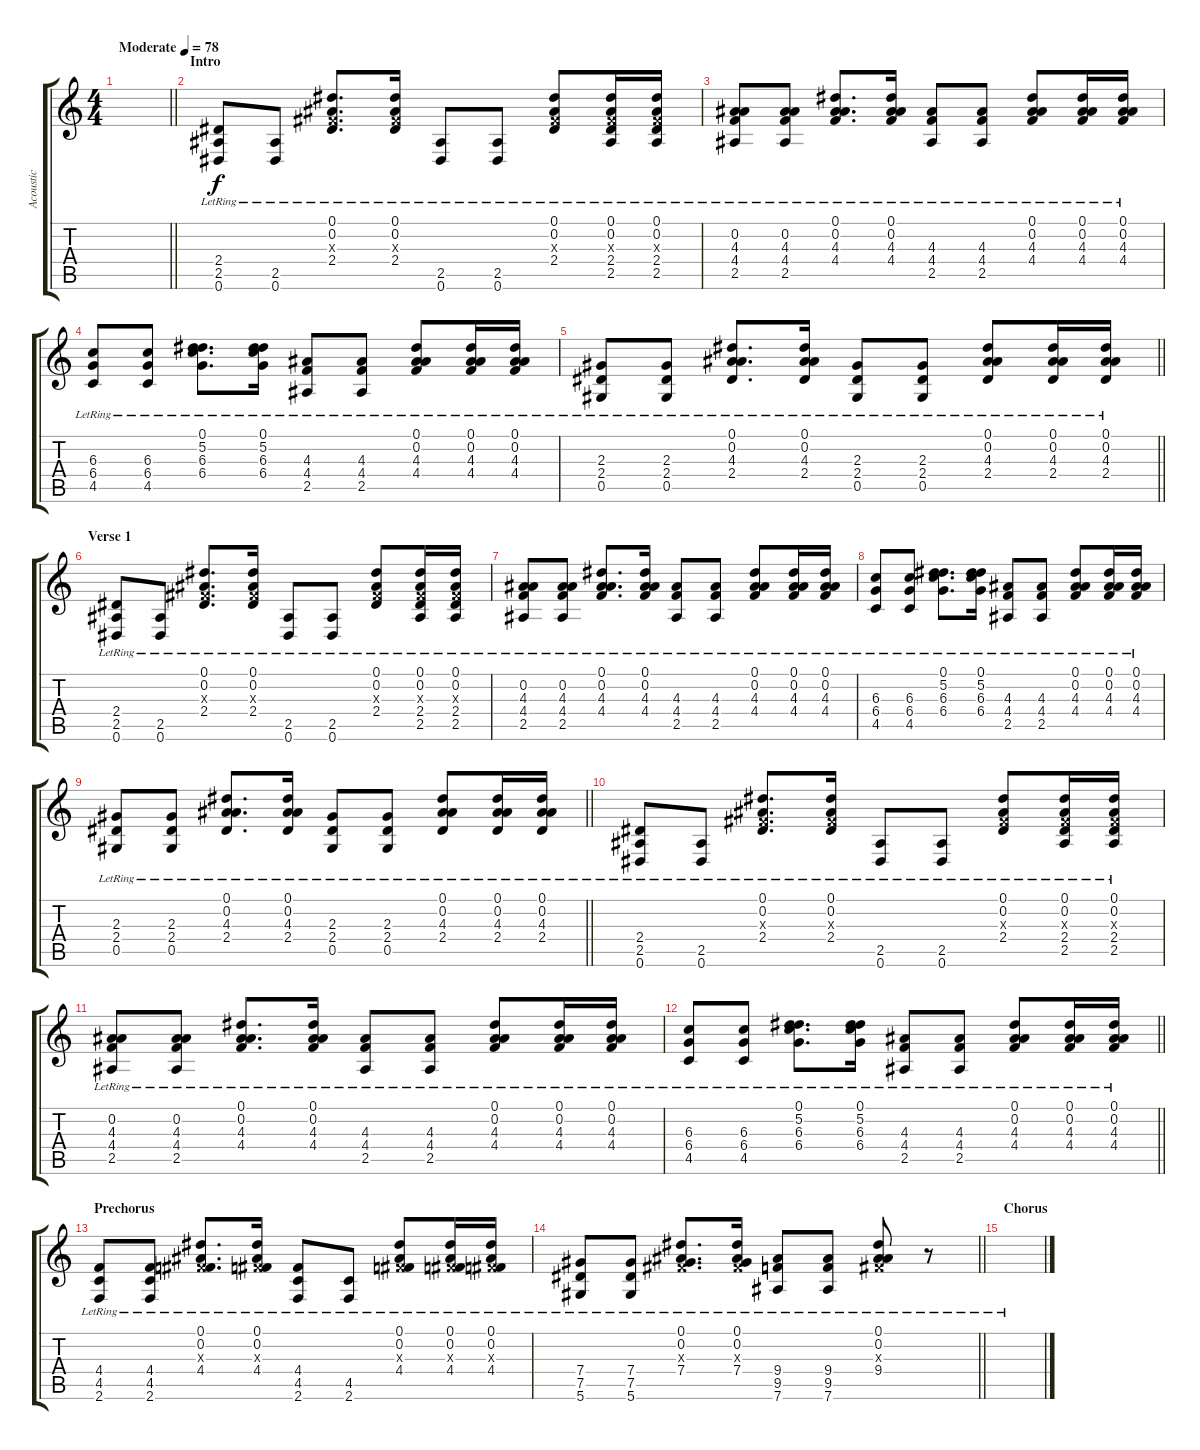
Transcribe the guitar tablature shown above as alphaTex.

\track ("Acoustic" "Acoustic") {instrument acousticguitarsteel}
\staff {score tabs}
\tuning (Eb4 Bb3 Gb3 Db3 Ab2 Eb2) {hide}
\ts (4 4)
\tempo (78 "Moderate")
\clef g2
\barLineRight lightlight
\ks c
|
\section ("" "Intro")
(2.4{lr} 2.5{lr} 0.6{lr}).8 (2.5{lr} 0.6{lr}).8 (0.1{lr} 0.2{lr} 0.3{x} 2.4{lr}).8{d} (0.1{lr} 0.2{lr} 0.3{x} 2.4{lr}).16 (2.5{lr} 0.6{lr}).8 (2.5{lr} 0.6{lr}).8 (0.1{lr} 0.2{lr} 0.3{x} 2.4{lr}).8 (0.1{lr} 0.2{lr} 0.3{x} 2.4{lr} 2.5{lr}).16 (0.1{lr} 0.2{lr} 0.3{x} 2.4{lr} 2.5{lr}).16 |
(0.2 4.3 4.4{lr} 2.5{lr}).8 (0.2 4.3 4.4 2.5{lr}).8 (0.1{lr} 0.2{lr} 4.3 4.4{lr}).8{d} (0.1{lr} 0.2{lr} 4.3 4.4{lr}).16 (4.3 4.4 2.5{lr}).8 (4.3 4.4 2.5{lr}).8 (0.1{lr} 0.2{lr} 4.3 4.4{lr}).8 (0.1{lr} 0.2{lr} 4.3 4.4{lr}).16 (0.1{lr} 0.2{lr} 4.3 4.4{lr}).16 |
(6.3 6.4{lr} 4.5{lr}).8 (6.3 6.4 4.5{lr}).8 (0.1{lr} 5.2{lr} 6.3 6.4{lr}).8{d} (0.1{lr} 5.2{lr} 6.3 6.4{lr}).16 (4.3 4.4 2.5{lr}).8 (4.3 4.4 2.5{lr}).8 (0.1{lr} 0.2{lr} 4.3 4.4{lr}).8 (0.1{lr} 0.2{lr} 4.3 4.4{lr}).16 (0.1{lr} 0.2{lr} 4.3 4.4{lr}).16 |
\barLineRight lightlight
(2.3 2.4{lr} 0.5{lr}).8 (2.3 2.4 0.5{lr}).8 (0.1{lr} 0.2{lr} 4.3 2.4{lr}).8{d} (0.1{lr} 0.2{lr} 4.3 2.4{lr}).16 (2.3 2.4 0.5{lr}).8 (2.3 2.4 0.5{lr}).8 (0.1{lr} 0.2{lr} 4.3 2.4{lr}).8 (0.1{lr} 0.2{lr} 4.3 2.4{lr}).16 (0.1{lr} 0.2{lr} 4.3 2.4{lr}).16 |
\section ("" "Verse 1")
(2.4{lr} 2.5{lr} 0.6{lr}).8 (2.5{lr} 0.6{lr}).8 (0.1{lr} 0.2{lr} 0.3{x} 2.4{lr}).8{d} (0.1{lr} 0.2{lr} 0.3{x} 2.4{lr}).16 (2.5{lr} 0.6{lr}).8 (2.5{lr} 0.6{lr}).8 (0.1{lr} 0.2{lr} 0.3{x} 2.4{lr}).8 (0.1{lr} 0.2{lr} 0.3{x} 2.4{lr} 2.5{lr}).16 (0.1{lr} 0.2{lr} 0.3{x} 2.4{lr} 2.5{lr}).16 |
(0.2 4.3 4.4{lr} 2.5{lr}).8 (0.2 4.3 4.4 2.5{lr}).8 (0.1{lr} 0.2{lr} 4.3 4.4{lr}).8{d} (0.1{lr} 0.2{lr} 4.3 4.4{lr}).16 (4.3 4.4 2.5{lr}).8 (4.3 4.4 2.5{lr}).8 (0.1{lr} 0.2{lr} 4.3 4.4{lr}).8 (0.1{lr} 0.2{lr} 4.3 4.4{lr}).16 (0.1{lr} 0.2{lr} 4.3 4.4{lr}).16 |
(6.3 6.4{lr} 4.5{lr}).8 (6.3 6.4 4.5{lr}).8 (0.1{lr} 5.2{lr} 6.3 6.4{lr}).8{d} (0.1{lr} 5.2{lr} 6.3 6.4{lr}).16 (4.3 4.4 2.5{lr}).8 (4.3 4.4 2.5{lr}).8 (0.1{lr} 0.2{lr} 4.3 4.4{lr}).8 (0.1{lr} 0.2{lr} 4.3 4.4{lr}).16 (0.1{lr} 0.2{lr} 4.3 4.4{lr}).16 |
\barLineRight lightlight
(2.3 2.4{lr} 0.5{lr}).8 (2.3 2.4 0.5{lr}).8 (0.1{lr} 0.2{lr} 4.3 2.4{lr}).8{d} (0.1{lr} 0.2{lr} 4.3 2.4{lr}).16 (2.3 2.4 0.5{lr}).8 (2.3 2.4 0.5{lr}).8 (0.1{lr} 0.2{lr} 4.3 2.4{lr}).8 (0.1{lr} 0.2{lr} 4.3 2.4{lr}).16 (0.1{lr} 0.2{lr} 4.3 2.4{lr}).16 |
(2.4{lr} 2.5{lr} 0.6{lr}).8 (2.5{lr} 0.6{lr}).8 (0.1{lr} 0.2{lr} 0.3{x} 2.4{lr}).8{d} (0.1{lr} 0.2{lr} 0.3{x} 2.4{lr}).16 (2.5{lr} 0.6{lr}).8 (2.5{lr} 0.6{lr}).8 (0.1{lr} 0.2{lr} 0.3{x} 2.4{lr}).8 (0.1{lr} 0.2{lr} 0.3{x} 2.4{lr} 2.5{lr}).16 (0.1{lr} 0.2{lr} 0.3{x} 2.4{lr} 2.5{lr}).16 |
(0.2 4.3 4.4{lr} 2.5{lr}).8 (0.2 4.3 4.4 2.5{lr}).8 (0.1{lr} 0.2{lr} 4.3 4.4{lr}).8{d} (0.1{lr} 0.2{lr} 4.3 4.4{lr}).16 (4.3 4.4 2.5{lr}).8 (4.3 4.4 2.5{lr}).8 (0.1{lr} 0.2{lr} 4.3 4.4{lr}).8 (0.1{lr} 0.2{lr} 4.3 4.4{lr}).16 (0.1{lr} 0.2{lr} 4.3 4.4{lr}).16 |
\barLineRight lightlight
(6.3 6.4{lr} 4.5{lr}).8 (6.3 6.4 4.5{lr}).8 (0.1{lr} 5.2{lr} 6.3 6.4{lr}).8{d} (0.1{lr} 5.2{lr} 6.3 6.4{lr}).16 (4.3 4.4 2.5{lr}).8 (4.3 4.4 2.5{lr}).8 (0.1{lr} 0.2{lr} 4.3 4.4{lr}).8 (0.1{lr} 0.2{lr} 4.3 4.4{lr}).16 (0.1{lr} 0.2{lr} 4.3 4.4{lr}).16 |
\section ("" "Prechorus")
(4.4{lr} 4.5{lr} 2.6{lr}).8{volume 6} (4.4 4.5{lr} 2.6{lr}).8 (0.1{lr} 0.2{lr} 0.3{x} 4.4{lr}).8{d} (0.1{lr} 0.2{lr} 0.3{x} 4.4{lr}).16 (4.4 4.5{lr} 2.6{lr}).8 (4.5{lr} 2.6{lr}).8 (0.1{lr} 0.2{lr} 0.3{x} 4.4{lr}).8 (0.1{lr} 0.2{lr} 0.3{x} 4.4{lr}).16 (0.1{lr} 0.2{lr} 0.3{x} 4.4{lr}).16 |
\barLineRight lightlight
(7.4{lr} 7.5{lr} 5.6{lr}).8 (7.4 7.5{lr} 5.6{lr}).8 (0.1{lr} 0.2{lr} 0.3{x} 7.4{lr}).8{d} (0.1{lr} 0.2{lr} 0.3{x} 7.4{lr}).16 (9.4 9.5{lr} 7.6{lr}).8 (9.4 9.5{lr} 7.6{lr}).8 (0.1{lr} 0.2{lr} 0.3{x} 9.4{lr}).8 r.8 |
\section ("" "Chorus")
